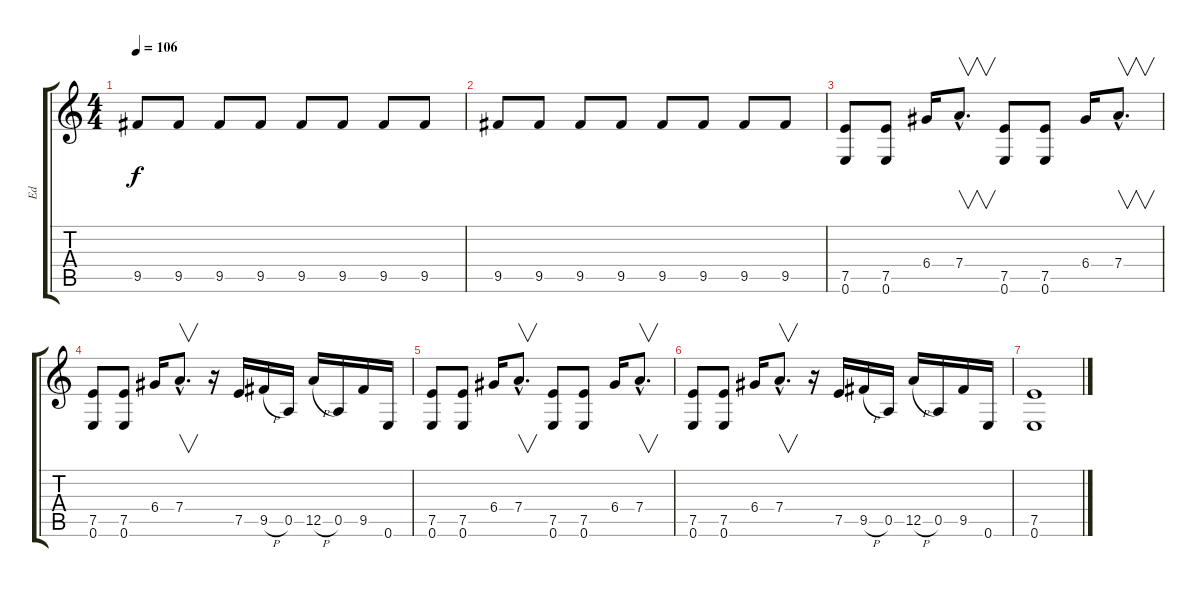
\track ("Ed" "Ed") {instrument overdrivenguitar}
\staff {score tabs}
\tuning (E4 B3 G3 D3 A2 E2) {hide}
\ts (4 4)
\tempo 106
\clef g2
\ks c
9.5.8{dy f} 9.5.8 9.5.8 9.5.8 9.5.8 9.5.8 9.5.8 9.5.8 |
9.5.8 9.5.8 9.5.8 9.5.8 9.5.8 9.5.8 9.5.8 9.5.8 |
(7.5 0.6).8 (7.5 0.6).8 6.4.16 7.4{hac}.8{v d} (7.5 0.6).8 (7.5 0.6).8 6.4.16 7.4{hac}.8{v d} |
(7.5 0.6).8 (7.5 0.6).8 6.4.16 7.4{hac}.8{v d} r.16 7.5.16 9.5{h}.16 0.5.16 12.5{h}.16 0.5.16 9.5.16 0.6.16 |
(7.5 0.6).8 (7.5 0.6).8 6.4.16 7.4{hac}.8{v d} (7.5 0.6).8 (7.5 0.6).8 6.4.16 7.4{hac}.8{v d} |
(7.5 0.6).8 (7.5 0.6).8 6.4.16 7.4{hac}.8{v d} r.16 7.5.16 9.5{h}.16 0.5.16 12.5{h}.16 0.5.16 9.5.16 0.6.16 |
(7.5 0.6).1
